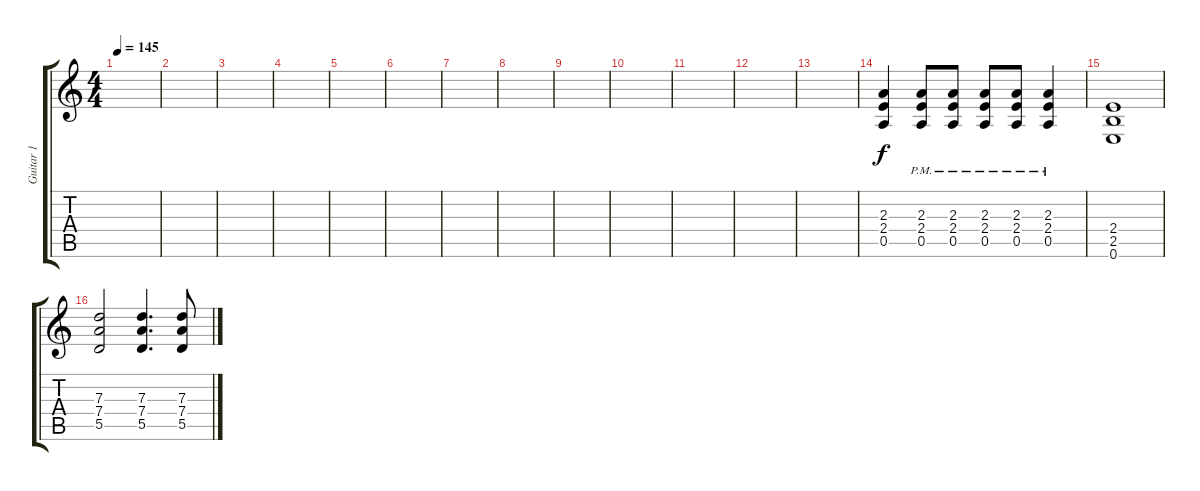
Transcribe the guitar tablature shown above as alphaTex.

\track ("Guitar 1 " "Guitar 1 ") {instrument distortionguitar}
\staff {score tabs}
\tuning (E4 B3 G3 D3 A2 E2) {hide}
\ts (4 4)
\tempo 145
\clef g2
\ks c
|
|
|
|
|
|
|
|
|
|
|
|
|
(2.3 2.4 0.5).4{volume 13} (2.3{pm} 2.4{pm} 0.5{pm}).8 (2.3{pm} 2.4{pm} 0.5{pm}).8 (2.3{pm} 2.4{pm} 0.5{pm}).8 (2.3{pm} 2.4{pm} 0.5{pm}).8 (2.3{pm} 2.4{pm} 0.5{pm}).4 |
(2.4 2.5 0.6).1 |
(7.3 7.4 5.5).2 (7.3 7.4 5.5).4{d} (7.3 7.4 5.5).8
